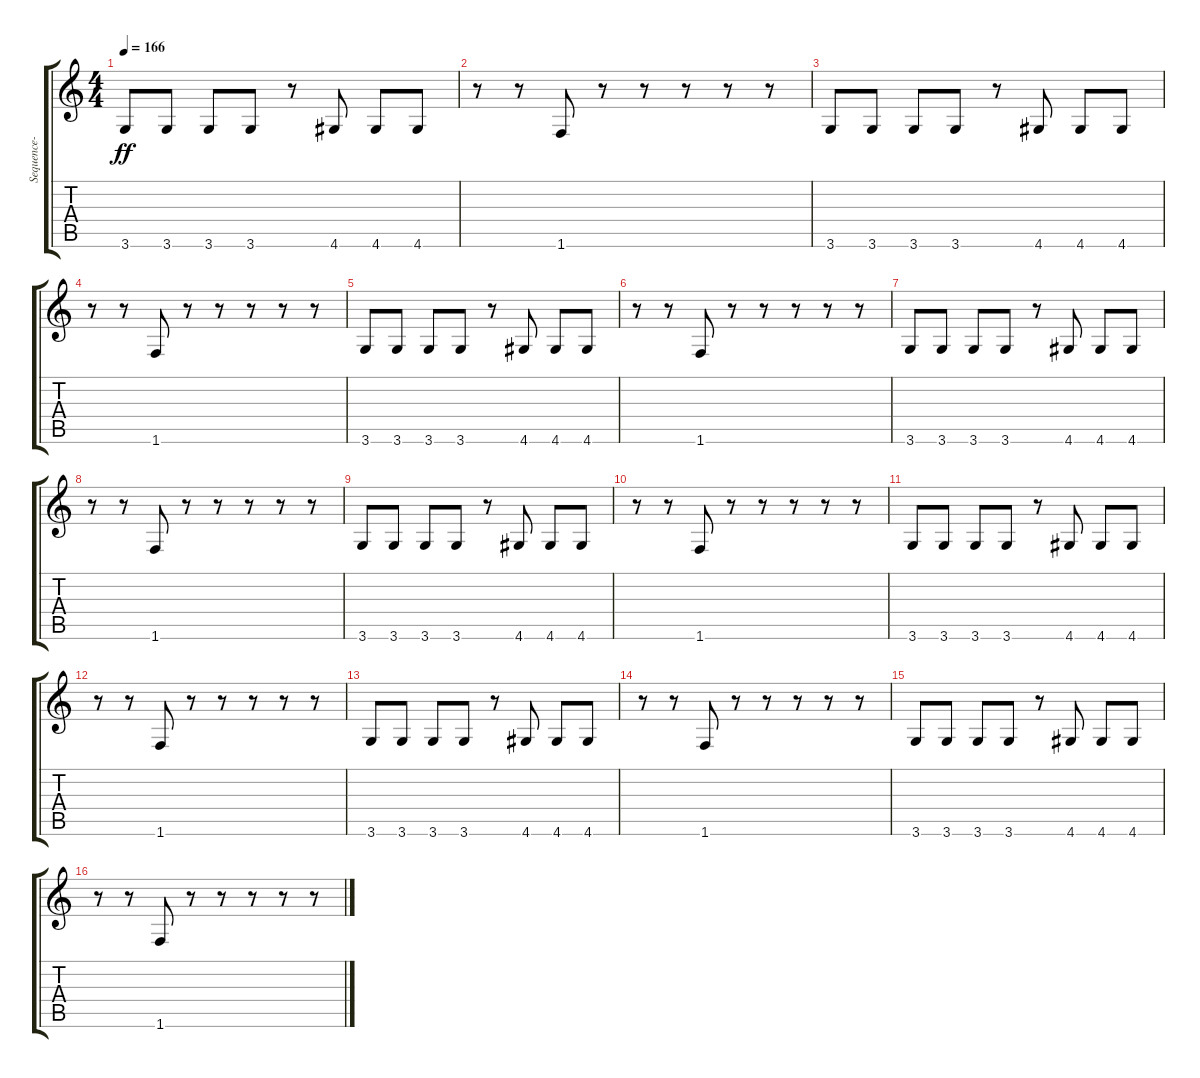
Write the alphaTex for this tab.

\track ("Sequence- Little Chiba" "Sequence- ") {instrument acousticguitarnylon}
\staff {score tabs}
\tuning (E4 B3 G3 D3 A2 E2) {hide}
\ts (4 4)
\tempo 166
\clef g2
\ks c
3.6.8{dy ff volume 8 balance 0} 3.6.8 3.6.8{volume 5 balance 16} 3.6.8 r.8 4.6.8{balance 10} 4.6.8 4.6.8{balance 1} |
r.8 r.8{balance 11} 1.6.8{volume 8} r.8 r.8{volume 5} r.8 r.8 r.8 |
3.6.8{volume 8 balance 0} 3.6.8 3.6.8{volume 5 balance 16} 3.6.8 r.8 4.6.8{balance 10} 4.6.8 4.6.8{balance 1} |
r.8 r.8{balance 11} 1.6.8{volume 8} r.8 r.8{volume 5} r.8 r.8 r.8 |
3.6.8{volume 8 balance 0} 3.6.8 3.6.8{volume 5 balance 16} 3.6.8 r.8 4.6.8{balance 10} 4.6.8 4.6.8{balance 1} |
r.8 r.8{balance 11} 1.6.8{volume 8} r.8 r.8{volume 5} r.8 r.8 r.8 |
3.6.8{volume 8 balance 0} 3.6.8 3.6.8{volume 5 balance 16} 3.6.8 r.8 4.6.8{balance 10} 4.6.8 4.6.8{balance 1} |
r.8 r.8{balance 11} 1.6.8{volume 8} r.8 r.8{volume 5} r.8 r.8 r.8 |
3.6.8{volume 8 balance 0} 3.6.8 3.6.8{volume 5 balance 16} 3.6.8 r.8 4.6.8{balance 10} 4.6.8 4.6.8{balance 1} |
r.8 r.8{balance 11} 1.6.8{volume 8} r.8 r.8{volume 5} r.8 r.8 r.8 |
3.6.8{volume 8 balance 0} 3.6.8 3.6.8{volume 5 balance 16} 3.6.8 r.8 4.6.8{balance 10} 4.6.8 4.6.8{balance 1} |
r.8 r.8{balance 11} 1.6.8{volume 8} r.8 r.8{volume 5} r.8 r.8 r.8 |
3.6.8{volume 8 balance 0} 3.6.8 3.6.8{volume 5 balance 16} 3.6.8 r.8 4.6.8{balance 10} 4.6.8 4.6.8{balance 1} |
r.8 r.8{balance 11} 1.6.8{volume 8} r.8 r.8{volume 5} r.8 r.8 r.8 |
3.6.8{volume 8 balance 0} 3.6.8 3.6.8{volume 5 balance 16} 3.6.8 r.8 4.6.8{balance 10} 4.6.8 4.6.8{balance 1} |
r.8 r.8{balance 11} 1.6.8{volume 8} r.8 r.8{volume 5} r.8 r.8 r.8
